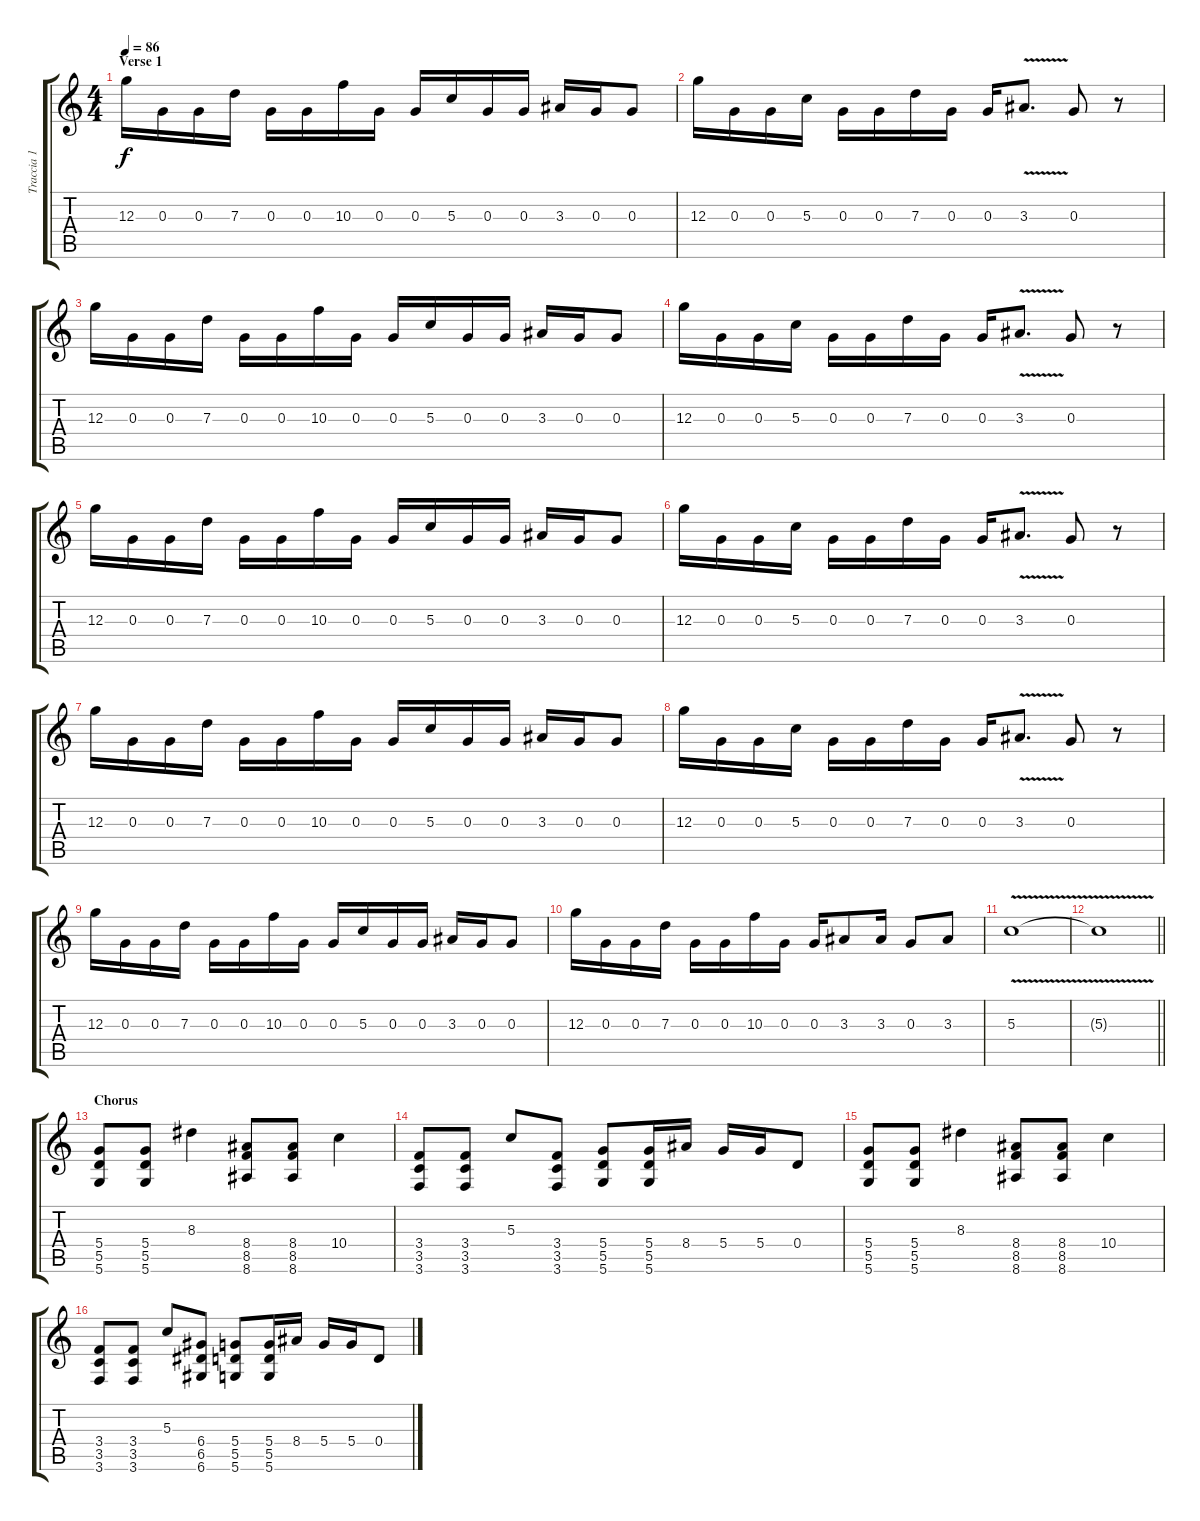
\track ("Traccia 1" "Traccia 1") {instrument overdrivenguitar}
\staff {score tabs}
\tuning (E4 B3 G3 D3 A2 D2) {hide}
\ts (4 4)
\section ("" "Verse 1")
\tempo 86
\clef g2
\ks c
12.3.16{dy f} 0.3.16 0.3.16 7.3.16 0.3.16 0.3.16 10.3.16 0.3.16 0.3.16 5.3.16 0.3.16 0.3.16 3.3.16 0.3.16 0.3.8 |
12.3.16 0.3.16 0.3.16 5.3.16 0.3.16 0.3.16 7.3.16 0.3.16 0.3.16 3.3{v}.8{d} 0.3.8 r.8 |
12.3.16 0.3.16 0.3.16 7.3.16 0.3.16 0.3.16 10.3.16 0.3.16 0.3.16 5.3.16 0.3.16 0.3.16 3.3.16 0.3.16 0.3.8 |
12.3.16 0.3.16 0.3.16 5.3.16 0.3.16 0.3.16 7.3.16 0.3.16 0.3.16 3.3{v}.8{d} 0.3.8 r.8 |
12.3.16 0.3.16 0.3.16 7.3.16 0.3.16 0.3.16 10.3.16 0.3.16 0.3.16 5.3.16 0.3.16 0.3.16 3.3.16 0.3.16 0.3.8 |
12.3.16 0.3.16 0.3.16 5.3.16 0.3.16 0.3.16 7.3.16 0.3.16 0.3.16 3.3{v}.8{d} 0.3.8 r.8 |
12.3.16 0.3.16 0.3.16 7.3.16 0.3.16 0.3.16 10.3.16 0.3.16 0.3.16 5.3.16 0.3.16 0.3.16 3.3.16 0.3.16 0.3.8 |
12.3.16 0.3.16 0.3.16 5.3.16 0.3.16 0.3.16 7.3.16 0.3.16 0.3.16 3.3{v}.8{d} 0.3.8 r.8 |
12.3.16 0.3.16 0.3.16 7.3.16 0.3.16 0.3.16 10.3.16 0.3.16 0.3.16 5.3.16 0.3.16 0.3.16 3.3.16 0.3.16 0.3.8 |
12.3.16 0.3.16 0.3.16 7.3.16 0.3.16 0.3.16 10.3.16 0.3.16 0.3.16 3.3.8 3.3.16 0.3.8 3.3.8 |
5.3{v}.1 |
\barLineRight lightlight
5.3{t}.1 |
\section ("" "Chorus")
(5.4 5.5 5.6).8 (5.4 5.5 5.6).8 8.3.4 (8.4 8.5 8.6).8 (8.4 8.5 8.6).8 10.4.4 |
(3.4 3.5 3.6).8 (3.4 3.5 3.6).8 5.3.8 (3.4 3.5 3.6).8 (5.4 5.5 5.6).8 (5.4 5.5 5.6).16 8.4.16 5.4.16 5.4.16 0.4.8 |
(5.4 5.5 5.6).8 (5.4 5.5 5.6).8 8.3.4 (8.4 8.5 8.6).8 (8.4 8.5 8.6).8 10.4.4 |
(3.4 3.5 3.6).8 (3.4 3.5 3.6).8 5.3.8 (6.4 6.5 6.6).8 (5.4 5.5 5.6).8 (5.4 5.5 5.6).16 8.4.16 5.4.16 5.4.16 0.4.8
